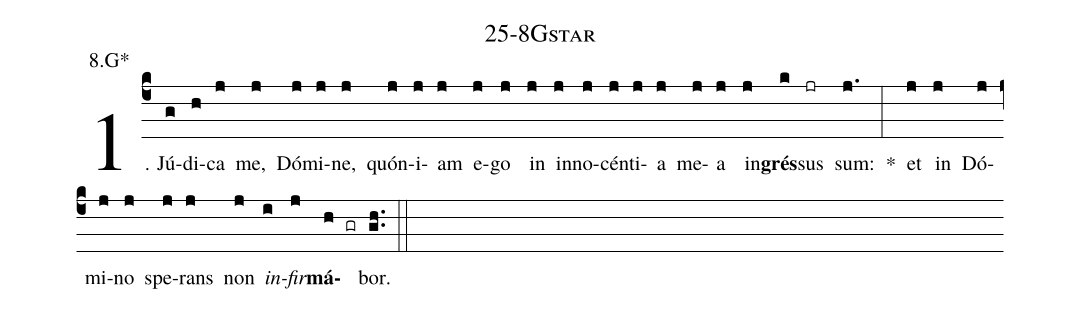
name: 25-8Gstar;
annotation: 8.G*;
%%
(c4)1. Jú(g)di(h)ca(j) me,(j) Dó(j)mi(j)ne,(j) quón(j)i(j)am(j) e(j)go(j) in(j) in(j)no(j)cén(j)ti(j)a(j) me(j)a(j) in(j)<b>grés</b>(k)sus(jr) sum:(j.) *(:) et(j) in(j) Dó(j)mi(j)no(j) spe(j)rans(j) non(j) <i>in</i>(i)<i>fir</i>(j)<b>má</b>(h gr)bor.(gh..) (::)
